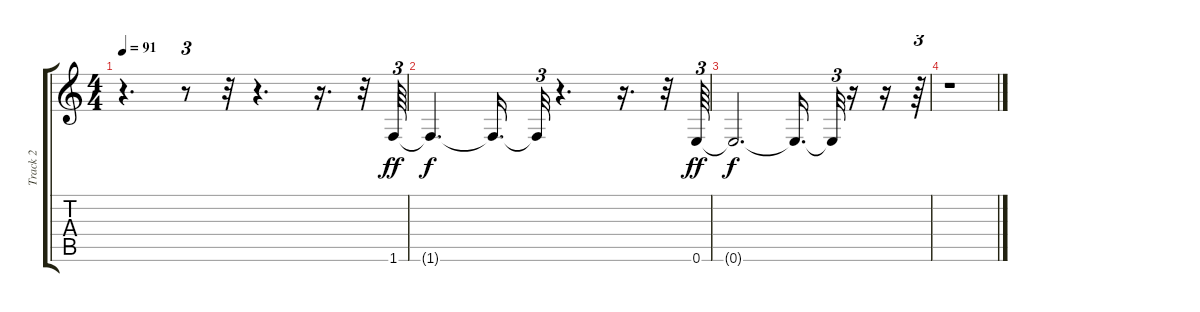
\track ("Track 2" "Track 2") {instrument fretlessbass}
\staff {score tabs}
\tuning (E4 B3 G3 D3 A2 E2) {hide}
\ts (4 4)
\tempo 91
\clef g2
\ks c
r.4{d dy ff} r.8{tu (3 2)} r.32 r.4{d} r.16{d} r.32 1.6.64{tu (3 2)} |
1.6{t}.4{d dy f} 1.6{t}.16{d} 1.6{t}.32{tu (3 2)} r.4{d} r.16{d} r.32 0.6.64{tu (3 2) dy ff} |
0.6{t}.2{d dy f} 0.6{t}.16{d} 0.6{t}.32{tu (3 2)} r.16 r.16 r.64{tu (3 2)} |
r.1
